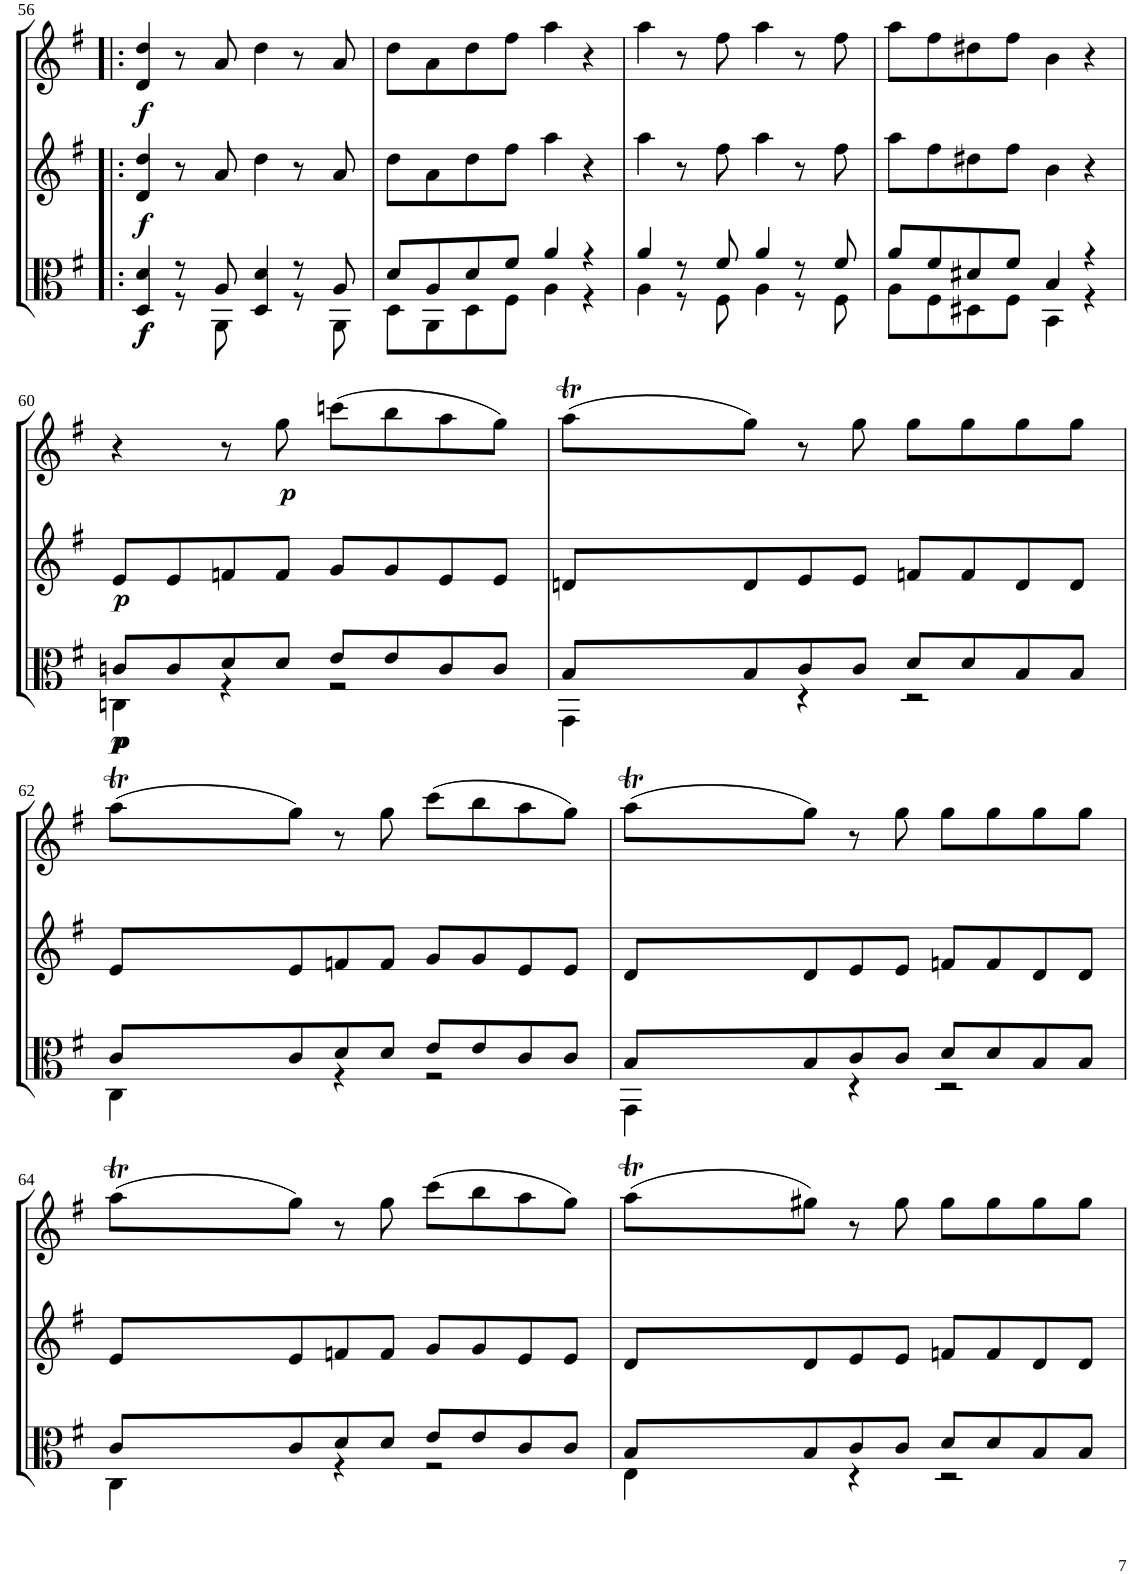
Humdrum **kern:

**kern	**dynam	**kern	**dynam	**kern	**dynam
*part3	*part3	*part2	*part2	*part1	*part1
*staff3	*staff3	*staff2	*staff2	*staff1	*staff1
*I"Viola/Violoncello	*	*I"Violino II	*	*I"Violino I	*
!!LO:PB:g=z
*clefC3	*	*clefG2	*	*clefG2	*
*k[f#]	*	*k[f#]	*	*k[f#]	*
*M4/4	*	*M4/4	*	*M4/4	*
*met(c)	*	*met(c)	*	*met(c)	*
=56!|:	=56!|:	=56!|:	=56!|:	=56!|:	=56!|:
*^	*	*	*	*	*
!	!	!LO:DY:b	!	!	!	!
!	!	!LO:DY:n=1:b	!	!LO:DY:b	!	!LO:DY:b
4d/	4D/	f f	4d/ 4dd/	f	4d/ 4dd/	f
8r	8r	.	8r	.	8r	.
8A/	8AA\	.	8a/	.	8a/	.
4d/	4D/	.	4dd\	.	4dd\	.
8r	8r	.	8r	.	8r	.
8A/	8AA\	.	8a/	.	8a/	.
=57	=57	=57	=57	=57	=57	=57
8d/L	8D\L	.	8dd\L	.	8dd\L	.
8A/	8AA\	.	8a\	.	8a\	.
8d/	8D\	.	8dd\	.	8dd\	.
8f#/J	8F#\J	.	8ff#\J	.	8ff#\J	.
4a/	4A\	.	4aa\	.	4aa\	.
4r	4r	.	4r	.	4r	.
=58	=58	=58	=58	=58	=58	=58
4a/	4A\	.	4aa\	.	4aa\	.
8r	8r	.	8r	.	8r	.
8f#/	8F#\	.	8ff#\	.	8ff#\	.
4a/	4A\	.	4aa\	.	4aa\	.
8r	8r	.	8r	.	8r	.
8f#/	8F#\	.	8ff#\	.	8ff#\	.
=59	=59	=59	=59	=59	=59	=59
8a/L	8A\L	.	8aa\L	.	8aa\L	.
8f#/	8F#\	.	8ff#\	.	8ff#\	.
8d#X/	8D#X\	.	8dd#X\	.	8dd#X\	.
8f#/J	8F#\J	.	8ff#\J	.	8ff#\J	.
4B/	4BB\	.	4b\	.	4b\	.
4r	4r	.	4r	.	4r	.
!!LO:LB:g=z
=60	=60	=60	=60	=60	=60	=60
!	!	!LO:DY:b	!	!	!	!
!	!	!LO:DY:n=1:b	!	!LO:DY:b	!	!
8cn/L	4Cn\	p p	8e/L	p	4r	.
8c/	.	.	8e/	.	.	.
8d/	4r	.	8fn/	.	8r	.
!	!	!	!	!	!	!LO:DY:b
8d/J	.	.	8f/J	.	8gg\	p
8e/L	2r	.	8g/L	.	(8cccn\L	.
8e/	.	.	8g/	.	8bb\	.
8c/	.	.	8e/	.	8aa\	.
8c/J	.	.	8e/J	.	8gg\J)	.
=61	=61	=61	=61	=61	=61	=61
*	*	*	*	*	*^	*
8B/L	4GG\	.	8dn/L	.	(8aaT\L	32ryy	.
.	.	.	.	.	.	32bb!	.
.	.	.	.	.	.	16aa!	.
8B/	.	.	8d/	.	8gg\J)	2..ryy	.
8c/	4r	.	8e/	.	8r	.	.
8c/J	.	.	8e/J	.	8gg\	.	.
8d/L	2r	.	8fn/L	.	8gg\L	.	.
8d/	.	.	8f/	.	8gg\	.	.
8B/	.	.	8d/	.	8gg\	.	.
8B/J	.	.	8d/J	.	8gg\J	.	.
!!LO:LB:g=z	!!
=62	=62	=62	=62	=62	=62	=62	=62
8c/L	4C\	.	8e/L	.	(8aaT\L	32ryy	.
.	.	.	.	.	.	32bb!	.
.	.	.	.	.	.	16aa!	.
8c/	.	.	8e/	.	8gg\J)	2..ryy	.
8d/	4r	.	8fn/	.	8r	.	.
8d/J	.	.	8f/J	.	8gg\	.	.
8e/L	2r	.	8g/L	.	(8ccc\L	.	.
8e/	.	.	8g/	.	8bb\	.	.
8c/	.	.	8e/	.	8aa\	.	.
8c/J	.	.	8e/J	.	8gg\J)	.	.
=63	=63	=63	=63	=63	=63	=63	=63
8B/L	4GG\	.	8d/L	.	(8aaT\L	32ryy	.
.	.	.	.	.	.	32bb!	.
.	.	.	.	.	.	16aa!	.
8B/	.	.	8d/	.	8gg\J)	2..ryy	.
8c/	4r	.	8e/	.	8r	.	.
8c/J	.	.	8e/J	.	8gg\	.	.
8d/L	2r	.	8fn/L	.	8gg\L	.	.
8d/	.	.	8f/	.	8gg\	.	.
8B/	.	.	8d/	.	8gg\	.	.
8B/J	.	.	8d/J	.	8gg\J	.	.
!!LO:LB:g=z	!!
=64	=64	=64	=64	=64	=64	=64	=64
8c/L	4C\	.	8e/L	.	(8aaT\L	32ryy	.
.	.	.	.	.	.	32bb!	.
.	.	.	.	.	.	16aa!	.
8c/	.	.	8e/	.	8gg\J)	2..ryy	.
8d/	4r	.	8fn/	.	8r	.	.
8d/J	.	.	8f/J	.	8gg\	.	.
8e/L	2r	.	8g/L	.	(8ccc\L	.	.
8e/	.	.	8g/	.	8bb\	.	.
8c/	.	.	8e/	.	8aa\	.	.
8c/J	.	.	8e/J	.	8gg\J)	.	.
=65	=65	=65	=65	=65	=65	=65	=65
8B/L	4E\	.	8d/L	.	(8aaT\L	32ryy	.
.	.	.	.	.	.	32bb!	.
.	.	.	.	.	.	16aa!	.
8B/	.	.	8d/	.	8gg#X\J)	2..ryy	.
8c/	4r	.	8e/	.	8r	.	.
8c/J	.	.	8e/J	.	8gg#\	.	.
8d/L	2r	.	8fn/L	.	8gg#\L	.	.
8d/	.	.	8f/	.	8gg#\	.	.
8B/	.	.	8d/	.	8gg#\	.	.
8B/J	.	.	8d/J	.	8gg#\J	.	.
*v	*v	*	*	*	*v	*v	*
=	=	=	=	=	=
*-	*-	*-	*-	*-	*-
